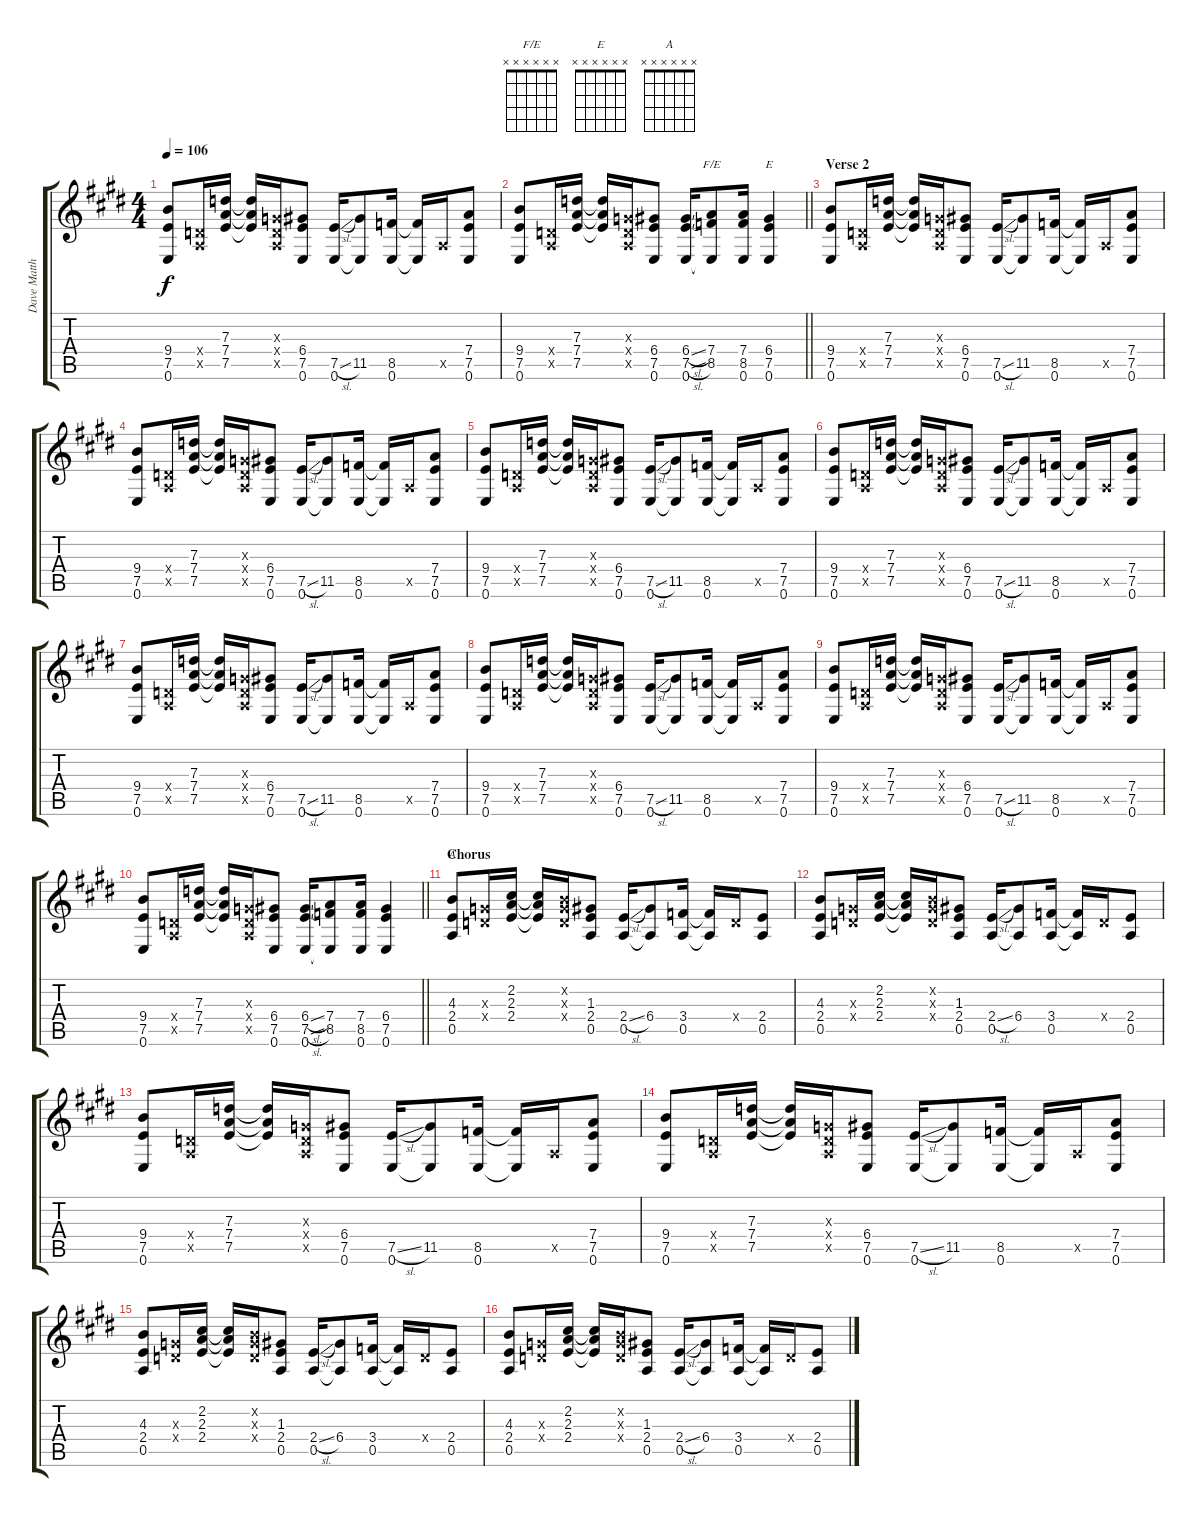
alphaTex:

\track ("Dave Matthews" "Dave Matth") {instrument acousticguitarsteel}
\staff {score tabs}
\tuning (E4 B3 G3 D3 A2 E2) {hide}
\chord ("F/E" x x x x x x)
\chord ("E" x x x x x x)
\chord ("A" x x x x x x)
\ts (4 4)
\tempo 106
\clef g2
\ks e
(9.4 7.5 0.6).8{dy f} (0.4{x} 0.5{x}).16 (7.3 7.4 7.5).16 (7.3{t} 7.4{t} 7.5{t}).16 (0.3{x} 0.4{x} 0.5{x}).16 (6.4 7.5 0.6).8 (7.5{sl} 0.6).16 (11.5 0.6{t}).8 (8.5 0.6).16 (8.5{t} 0.6{t}).16 0.5{x}.16 (7.4 7.5 0.6).8 |
\barLineRight lightlight
(9.4 7.5 0.6).8 (0.4{x} 0.5{x}).16 (7.3 7.4 7.5).16 (7.3{t} 7.4{t} 7.5{t}).16 (0.3{x} 0.4{x} 0.5{x}).16 (6.4 7.5 0.6).8 (6.4{sl} 7.5{sl} 0.6).16 (7.4 8.5 0.6{t}).8{ch "F/E"} (7.4 8.5 0.6).16 (6.4 7.5 0.6).4{ch "E"} |
\section ("" "Verse 2")
(9.4 7.5 0.6).8 (0.4{x} 0.5{x}).16 (7.3 7.4 7.5).16 (7.3{t} 7.4{t} 7.5{t}).16 (0.3{x} 0.4{x} 0.5{x}).16 (6.4 7.5 0.6).8 (7.5{sl} 0.6).16 (11.5 0.6{t}).8 (8.5 0.6).16 (8.5{t} 0.6{t}).16 0.5{x}.16 (7.4 7.5 0.6).8 |
(9.4 7.5 0.6).8 (0.4{x} 0.5{x}).16 (7.3 7.4 7.5).16 (7.3{t} 7.4{t} 7.5{t}).16 (0.3{x} 0.4{x} 0.5{x}).16 (6.4 7.5 0.6).8 (7.5{sl} 0.6).16 (11.5 0.6{t}).8 (8.5 0.6).16 (8.5{t} 0.6{t}).16 0.5{x}.16 (7.4 7.5 0.6).8 |
(9.4 7.5 0.6).8 (0.4{x} 0.5{x}).16 (7.3 7.4 7.5).16 (7.3{t} 7.4{t} 7.5{t}).16 (0.3{x} 0.4{x} 0.5{x}).16 (6.4 7.5 0.6).8 (7.5{sl} 0.6).16 (11.5 0.6{t}).8 (8.5 0.6).16 (8.5{t} 0.6{t}).16 0.5{x}.16 (7.4 7.5 0.6).8 |
(9.4 7.5 0.6).8 (0.4{x} 0.5{x}).16 (7.3 7.4 7.5).16 (7.3{t} 7.4{t} 7.5{t}).16 (0.3{x} 0.4{x} 0.5{x}).16 (6.4 7.5 0.6).8 (7.5{sl} 0.6).16 (11.5 0.6{t}).8 (8.5 0.6).16 (8.5{t} 0.6{t}).16 0.5{x}.16 (7.4 7.5 0.6).8 |
(9.4 7.5 0.6).8 (0.4{x} 0.5{x}).16 (7.3 7.4 7.5).16 (7.3{t} 7.4{t} 7.5{t}).16 (0.3{x} 0.4{x} 0.5{x}).16 (6.4 7.5 0.6).8 (7.5{sl} 0.6).16 (11.5 0.6{t}).8 (8.5 0.6).16 (8.5{t} 0.6{t}).16 0.5{x}.16 (7.4 7.5 0.6).8 |
(9.4 7.5 0.6).8 (0.4{x} 0.5{x}).16 (7.3 7.4 7.5).16 (7.3{t} 7.4{t} 7.5{t}).16 (0.3{x} 0.4{x} 0.5{x}).16 (6.4 7.5 0.6).8 (7.5{sl} 0.6).16 (11.5 0.6{t}).8 (8.5 0.6).16 (8.5{t} 0.6{t}).16 0.5{x}.16 (7.4 7.5 0.6).8 |
(9.4 7.5 0.6).8 (0.4{x} 0.5{x}).16 (7.3 7.4 7.5).16 (7.3{t} 7.4{t} 7.5{t}).16 (0.3{x} 0.4{x} 0.5{x}).16 (6.4 7.5 0.6).8 (7.5{sl} 0.6).16 (11.5 0.6{t}).8 (8.5 0.6).16 (8.5{t} 0.6{t}).16 0.5{x}.16 (7.4 7.5 0.6).8 |
\barLineRight lightlight
(9.4 7.5 0.6).8 (0.4{x} 0.5{x}).16 (7.3 7.4 7.5).16 (7.3{t} 7.4{t} 7.5{t}).16 (0.3{x} 0.4{x} 0.5{x}).16 (6.4 7.5 0.6).8 (6.4{sl} 7.5{sl} 0.6).16 (7.4 8.5 0.6{t}).8 (7.4 8.5 0.6).16 (6.4 7.5 0.6).4 |
\section ("" "Chorus")
(4.3 2.4 0.5).8{ch "A"} (0.3{x} 0.4{x}).16 (2.2 2.3 2.4).16 (2.2{t} 2.3{t} 2.4{t}).16 (0.2{x} 0.3{x} 0.4{x}).16 (1.3 2.4 0.5).8 (2.4{sl} 0.5).16 (6.4 0.5{t}).8 (3.4 0.5).16 (3.4{t} 0.5{t}).16 0.4{x}.16 (2.4 0.5).8 |
(4.3 2.4 0.5).8 (0.3{x} 0.4{x}).16 (2.2 2.3 2.4).16 (2.2{t} 2.3{t} 2.4{t}).16 (0.2{x} 0.3{x} 0.4{x}).16 (1.3 2.4 0.5).8 (2.4{sl} 0.5).16 (6.4 0.5{t}).8 (3.4 0.5).16 (3.4{t} 0.5{t}).16 0.4{x}.16 (2.4 0.5).8 |
(9.4 7.5 0.6).8 (0.4{x} 0.5{x}).16 (7.3 7.4 7.5).16 (7.3{t} 7.4{t} 7.5{t}).16 (0.3{x} 0.4{x} 0.5{x}).16 (6.4 7.5 0.6).8 (7.5{sl} 0.6).16 (11.5 0.6{t}).8 (8.5 0.6).16 (8.5{t} 0.6{t}).16 0.5{x}.16 (7.4 7.5 0.6).8 |
(9.4 7.5 0.6).8 (0.4{x} 0.5{x}).16 (7.3 7.4 7.5).16 (7.3{t} 7.4{t} 7.5{t}).16 (0.3{x} 0.4{x} 0.5{x}).16 (6.4 7.5 0.6).8 (7.5{sl} 0.6).16 (11.5 0.6{t}).8 (8.5 0.6).16 (8.5{t} 0.6{t}).16 0.5{x}.16 (7.4 7.5 0.6).8 |
(4.3 2.4 0.5).8 (0.3{x} 0.4{x}).16 (2.2 2.3 2.4).16 (2.2{t} 2.3{t} 2.4{t}).16 (0.2{x} 0.3{x} 0.4{x}).16 (1.3 2.4 0.5).8 (2.4{sl} 0.5).16 (6.4 0.5{t}).8 (3.4 0.5).16 (3.4{t} 0.5{t}).16 0.4{x}.16 (2.4 0.5).8 |
(4.3 2.4 0.5).8 (0.3{x} 0.4{x}).16 (2.2 2.3 2.4).16 (2.2{t} 2.3{t} 2.4{t}).16 (0.2{x} 0.3{x} 0.4{x}).16 (1.3 2.4 0.5).8 (2.4{sl} 0.5).16 (6.4 0.5{t}).8 (3.4 0.5).16 (3.4{t} 0.5{t}).16 0.4{x}.16 (2.4 0.5).8
